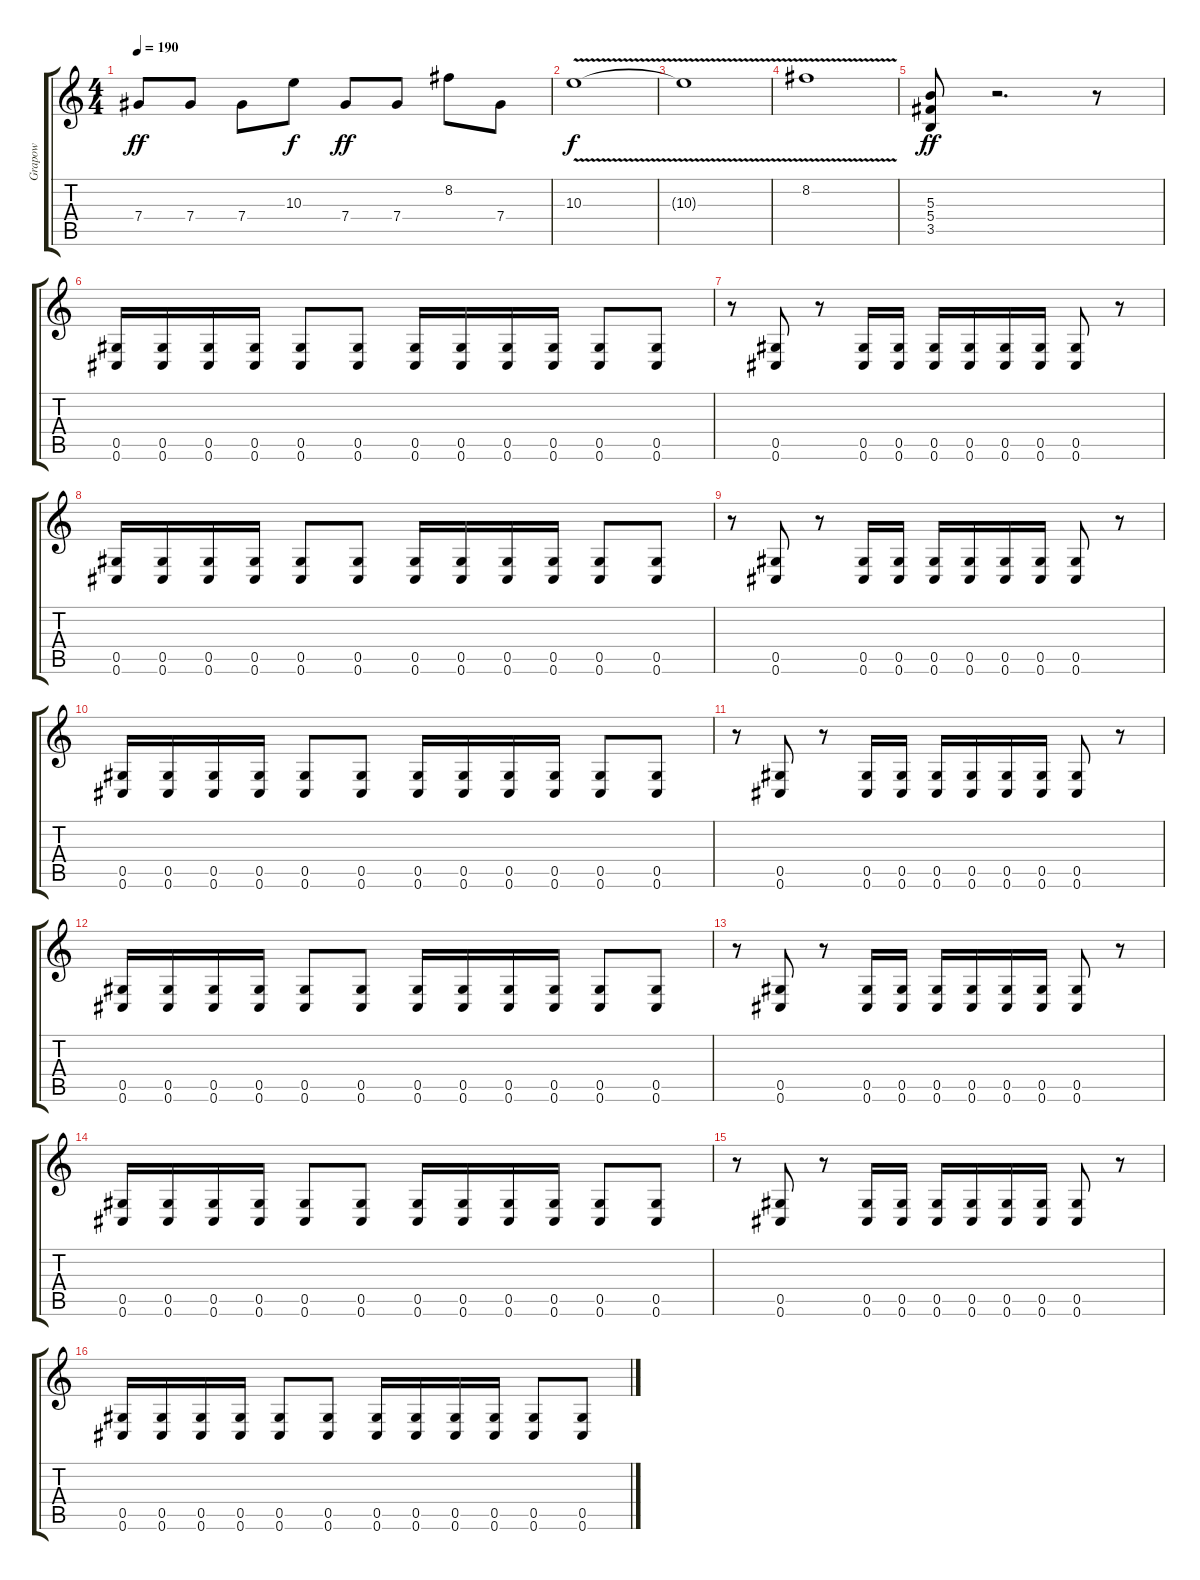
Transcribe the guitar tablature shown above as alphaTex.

\track ("Grapow" "Grapow") {instrument overdrivenguitar}
\staff {score tabs}
\tuning (Eb4 Bb3 Gb3 Db3 Ab2 Db2) {hide}
\ts (4 4)
\tempo 190
\clef g2
\ks c
7.4.8{dy ff} 7.4.8 7.4.8 10.3.8{dy f} 7.4.8{dy ff} 7.4.8 8.2.8 7.4.8 |
10.3{v}.1{dy f} |
10.3{t}.1 |
8.2{v}.1 |
(5.3 5.4 3.5).8{dy ff} r.2{d} r.8 |
(0.5 0.6).16 (0.5 0.6).16 (0.5 0.6).16 (0.5 0.6).16 (0.5 0.6).8 (0.5 0.6).8 (0.5 0.6).16 (0.5 0.6).16 (0.5 0.6).16 (0.5 0.6).16 (0.5 0.6).8 (0.5 0.6).8 |
r.8 (0.5 0.6).8 r.8 (0.5 0.6).16 (0.5 0.6).16 (0.5 0.6).16 (0.5 0.6).16 (0.5 0.6).16 (0.5 0.6).16 (0.5 0.6).8 r.8 |
(0.5 0.6).16 (0.5 0.6).16 (0.5 0.6).16 (0.5 0.6).16 (0.5 0.6).8 (0.5 0.6).8 (0.5 0.6).16 (0.5 0.6).16 (0.5 0.6).16 (0.5 0.6).16 (0.5 0.6).8 (0.5 0.6).8 |
r.8 (0.5 0.6).8 r.8 (0.5 0.6).16 (0.5 0.6).16 (0.5 0.6).16 (0.5 0.6).16 (0.5 0.6).16 (0.5 0.6).16 (0.5 0.6).8 r.8 |
(0.5 0.6).16 (0.5 0.6).16 (0.5 0.6).16 (0.5 0.6).16 (0.5 0.6).8 (0.5 0.6).8 (0.5 0.6).16 (0.5 0.6).16 (0.5 0.6).16 (0.5 0.6).16 (0.5 0.6).8 (0.5 0.6).8 |
r.8 (0.5 0.6).8 r.8 (0.5 0.6).16 (0.5 0.6).16 (0.5 0.6).16 (0.5 0.6).16 (0.5 0.6).16 (0.5 0.6).16 (0.5 0.6).8 r.8 |
(0.5 0.6).16 (0.5 0.6).16 (0.5 0.6).16 (0.5 0.6).16 (0.5 0.6).8 (0.5 0.6).8 (0.5 0.6).16 (0.5 0.6).16 (0.5 0.6).16 (0.5 0.6).16 (0.5 0.6).8 (0.5 0.6).8 |
r.8 (0.5 0.6).8 r.8 (0.5 0.6).16 (0.5 0.6).16 (0.5 0.6).16 (0.5 0.6).16 (0.5 0.6).16 (0.5 0.6).16 (0.5 0.6).8 r.8 |
(0.5 0.6).16 (0.5 0.6).16 (0.5 0.6).16 (0.5 0.6).16 (0.5 0.6).8 (0.5 0.6).8 (0.5 0.6).16 (0.5 0.6).16 (0.5 0.6).16 (0.5 0.6).16 (0.5 0.6).8 (0.5 0.6).8 |
r.8 (0.5 0.6).8 r.8 (0.5 0.6).16 (0.5 0.6).16 (0.5 0.6).16 (0.5 0.6).16 (0.5 0.6).16 (0.5 0.6).16 (0.5 0.6).8 r.8 |
(0.5 0.6).16 (0.5 0.6).16 (0.5 0.6).16 (0.5 0.6).16 (0.5 0.6).8 (0.5 0.6).8 (0.5 0.6).16 (0.5 0.6).16 (0.5 0.6).16 (0.5 0.6).16 (0.5 0.6).8 (0.5 0.6).8
